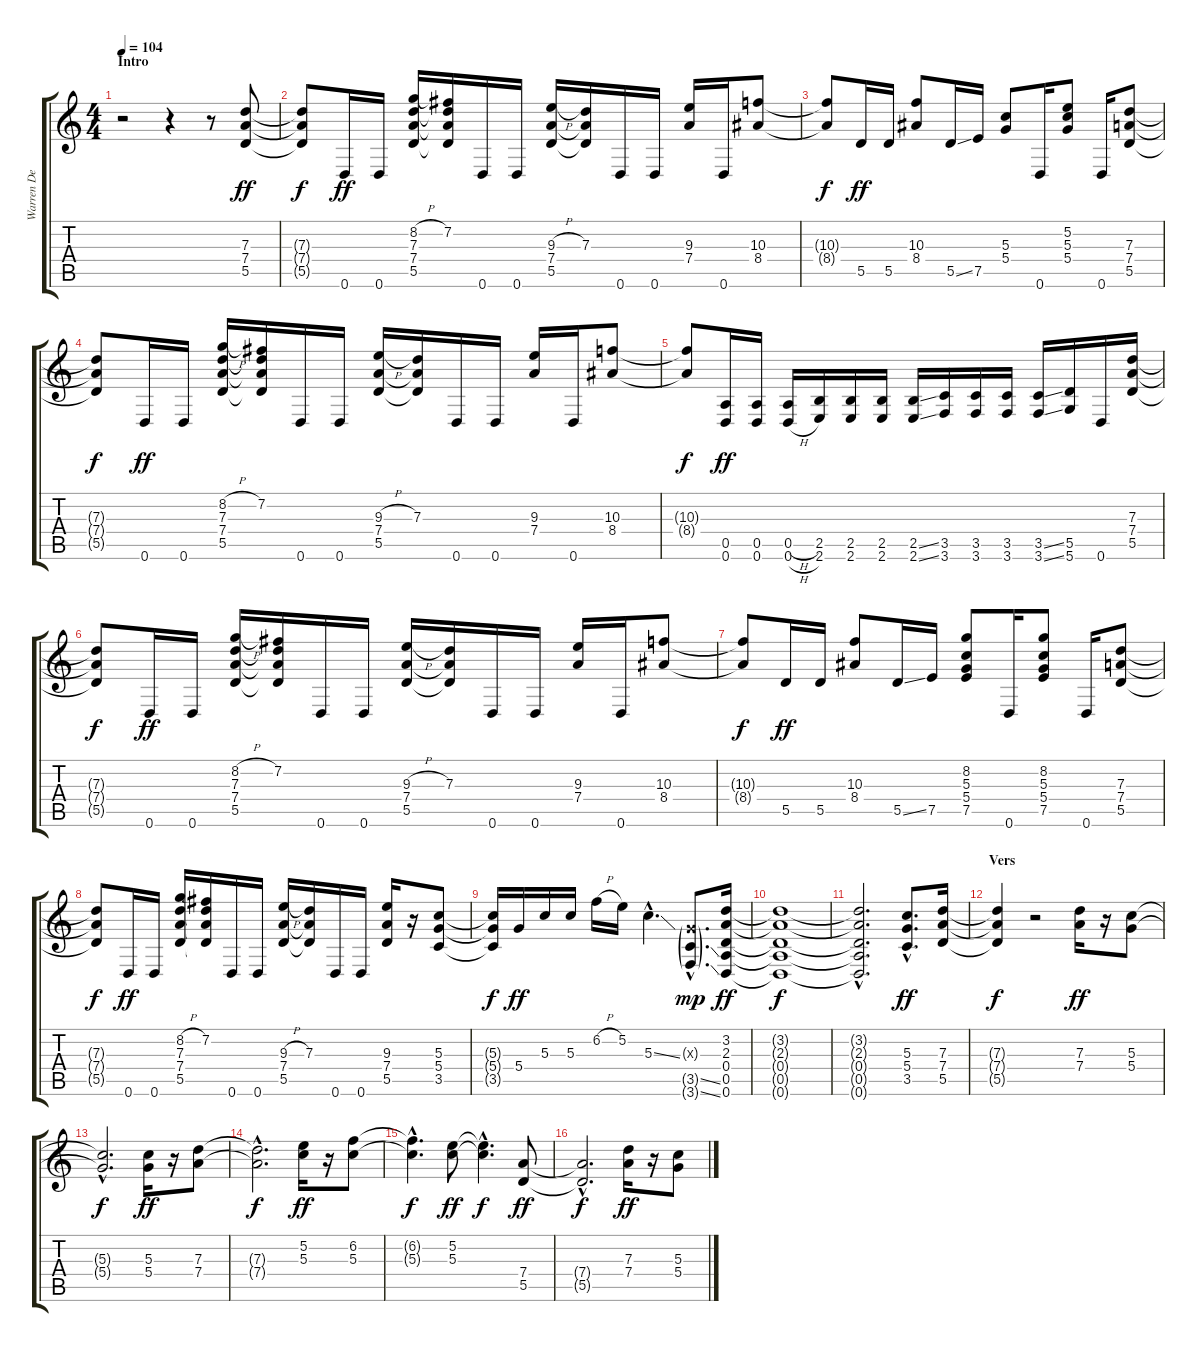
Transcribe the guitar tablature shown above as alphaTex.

\track ("Warren De Martini - Lead Guitar" "Warren De ") {instrument distortionguitar}
\staff {score tabs}
\tuning (E4 B3 G3 D3 A2 D2) {hide}
\ts (4 4)
\section ("" "Intro")
\tempo 104
\clef g2
\ks c
r.2{dy ff instrument distortionguitar} r.4 r.8 (7.3 7.4 5.5).8 |
(7.3{t} 7.4{t} 5.5{t}).8{dy f} 0.6.16{dy ff} 0.6.16 (8.2{h} 7.3 7.4 5.5).16 (7.2 7.3{t} 7.4{t} 5.5{t}).16 0.6.16 0.6.16 (9.3{h} 7.4 5.5).16 (7.3 7.4{t} 5.5{t}).16 0.6.16 0.6.16 (9.3 7.4).16 0.6.16 (10.3 8.4).8 |
(10.3{t} 8.4{t}).8{dy f} 5.5.16{dy ff} 5.5.16 (10.3 8.4).8 5.5{ss}.16 7.5.16 (5.3 5.4).8 0.6.16 (5.2 5.3 5.4).8 0.6.16 (7.3 7.4 5.5).8 |
(7.3{t} 7.4{t} 5.5{t}).8{dy f} 0.6.16{dy ff} 0.6.16 (8.2{h} 7.3 7.4 5.5).16 (7.2 7.3{t} 7.4{t} 5.5{t}).16 0.6.16 0.6.16 (9.3{h} 7.4 5.5).16 (7.3 7.4{t} 5.5{t}).16 0.6.16 0.6.16 (9.3 7.4).16 0.6.16 (10.3 8.4).8 |
(10.3{t} 8.4{t}).8{dy f} (0.5 0.6).16{dy ff} (0.5 0.6).16 (0.5{h} 0.6{h}).16 (2.5 2.6).16 (2.5 2.6).16 (2.5 2.6).16 (2.5{ss} 2.6{ss}).16 (3.5 3.6).16 (3.5 3.6).16 (3.5 3.6).16 (3.5{ss} 3.6{ss}).16 (5.5 5.6).16 0.6.16 (7.3 7.4 5.5).16 |
(7.3{t} 7.4{t} 5.5{t}).8{dy f} 0.6.16{dy ff} 0.6.16 (8.2{h} 7.3 7.4 5.5).16 (7.2 7.3{t} 7.4{t} 5.5{t}).16 0.6.16 0.6.16 (9.3{h} 7.4 5.5).16 (7.3 7.4{t} 5.5{t}).16 0.6.16 0.6.16 (9.3 7.4).16 0.6.16 (10.3 8.4).8 |
(10.3{t} 8.4{t}).8{dy f} 5.5.16{dy ff} 5.5.16 (10.3 8.4).8 5.5{ss}.16 7.5.16 (8.2 5.3 5.4 7.5).8 0.6.16 (8.2 5.3 5.4 7.5).8 0.6.16 (7.3 7.4 5.5).8 |
(7.3{t} 7.4{t} 5.5{t}).8{dy f} 0.6.16{dy ff} 0.6.16 (8.2{h} 7.3 7.4 5.5).16 (7.2 7.3{t} 7.4{t} 5.5{t}).16 0.6.16 0.6.16 (9.3{h} 7.4 5.5).16 (7.3 7.4{t} 5.5{t}).16 0.6.16 0.6.16 (9.3 7.4 5.5).16 r.16 (5.3 5.4 3.5).8 |
(5.3{t} 5.4{t} 3.5{t}).16{dy f} 5.4.16{dy ff} 5.3.16 5.3.16 6.2{h}.16 5.2.16 5.3{ss hac}.4{d} (0.3{g hac x} 3.5{ss g hac} 3.6{ss g hac}).8{d dy mp} (3.2 2.3 0.4 0.5 0.6).16{dy ff} |
(3.2{t} 2.3{t} 0.4{t} 0.5{t} 0.6{t}).1{dy f} |
(3.2{hac t} 2.3{hac t} 0.4{hac t} 0.5{hac t} 0.6{hac t}).2{d} (5.3{hac} 5.4{hac} 3.5{hac}).8{d dy ff} (7.3 7.4 5.5).16 |
\section ("" "Vers")
(7.3{t} 7.4{t} 5.5{t}).4{dy f} r.2 (7.3 7.4).16{dy ff} r.16 (5.3 5.4).8 |
(5.3{hac t} 5.4{hac t}).2{d dy f} (5.3 5.4).16{dy ff} r.16 (7.3 7.4).8 |
(7.3{hac t} 7.4{hac t}).2{d dy f} (5.2 5.3).16{dy ff} r.16 (6.2 5.3).8 |
(6.2{hac t} 5.3{hac t}).4{d dy f} (5.2 5.3).8{dy ff} (5.2{hac t} 5.3{hac t}).4{d dy f} (7.4 5.5).8{dy ff} |
(7.4{hac t} 5.5{hac t}).2{d dy f} (7.3 7.4).16{dy ff} r.16 (5.3 5.4).8
